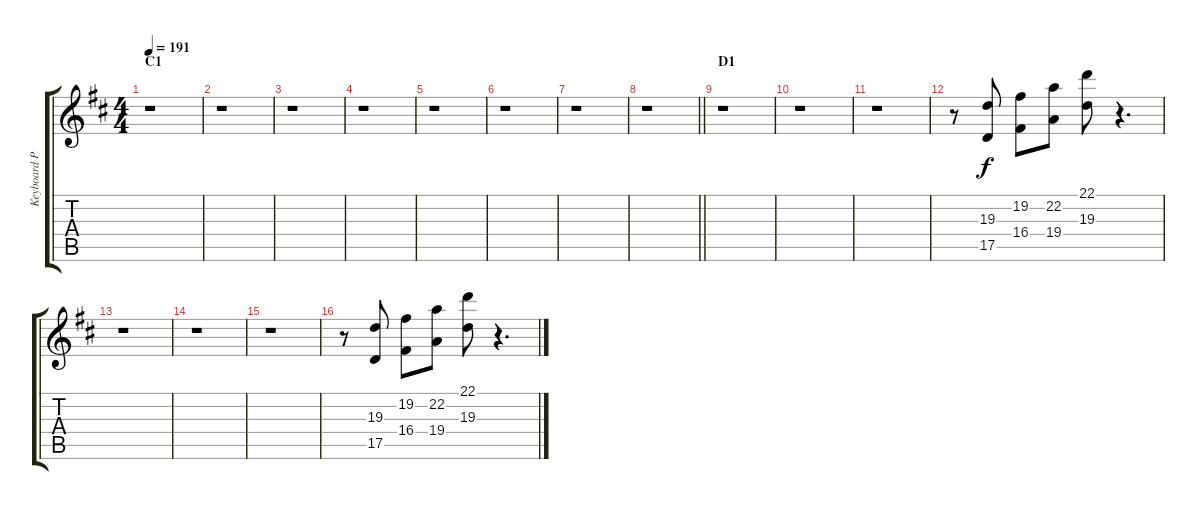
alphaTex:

\track ("Keyboard Pizzicato" "Keyboard P") {instrument pizzicatostrings}
\staff {score tabs}
\tuning (E4 B3 G3 D3 A2 E2) {hide}
\ts (4 4)
\section ("" "C1")
\tempo 191
\clef g2
\ks d
r.1{dy f} |
r.1 |
r.1 |
r.1 |
r.1 |
r.1 |
r.1 |
\barLineRight lightlight
r.1 |
\section ("" "D1")
r.1 |
r.1 |
r.1 |
r.8 (19.3 17.5).8 (19.2 16.4).8 (22.2 19.4).8 (22.1 19.3).8 r.4{d} |
r.1 |
r.1 |
r.1 |
r.8 (19.3 17.5).8 (19.2 16.4).8 (22.2 19.4).8 (22.1 19.3).8 r.4{d}
